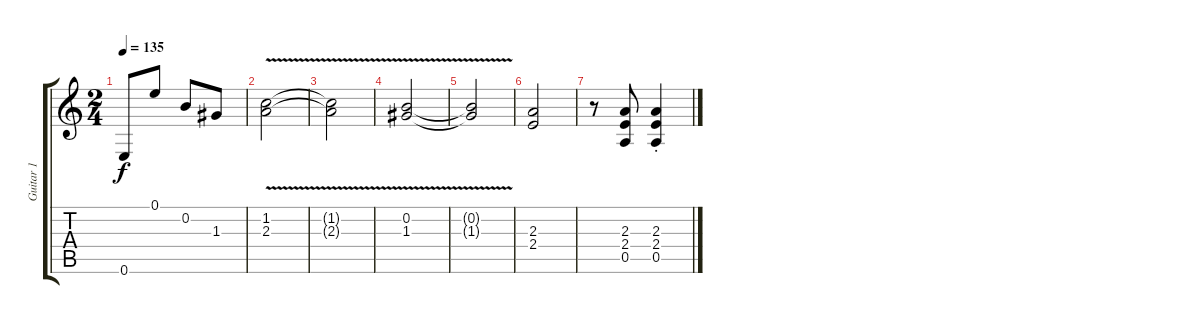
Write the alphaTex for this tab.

\track ("Guitar 1" "Guitar 1") {instrument distortionguitar}
\staff {score tabs}
\tuning (E4 B3 G3 D3 A2 E2) {hide}
\ts (2 4)
\tempo 135
\clef g2
\ks c
0.6.8{dy f} 0.1.8 0.2.8 1.3.8 |
(1.2{v} 2.3{v}).2 |
(1.2{t} 2.3{t}).2 |
(0.2{v} 1.3{v}).2 |
(0.2{t} 1.3{t}).2 |
(2.3 2.4).2 |
r.8 (2.3 2.4 0.5).8 (2.3{st} 2.4{st} 0.5{st}).4
